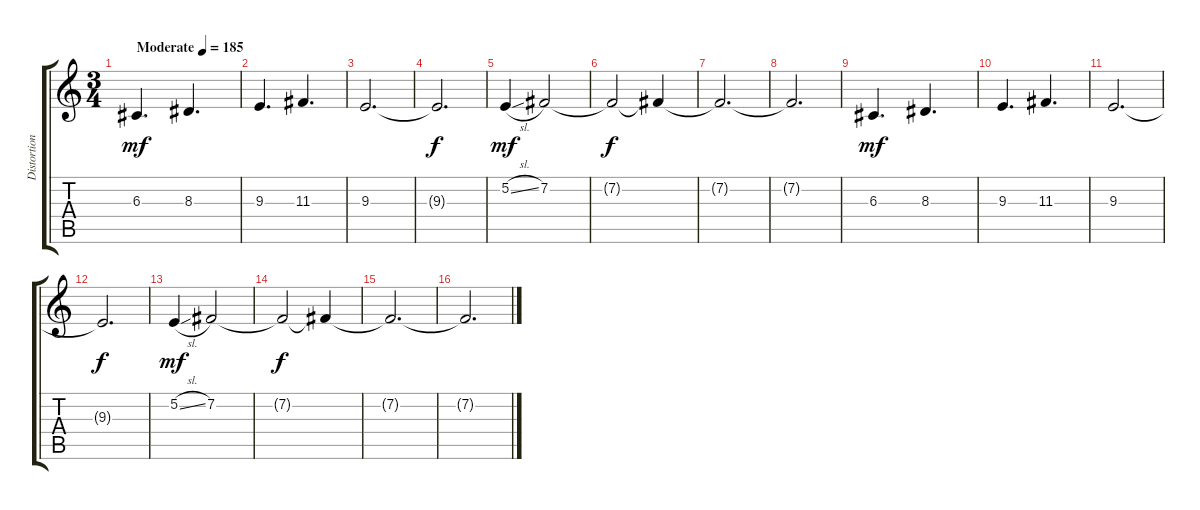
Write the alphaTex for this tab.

\track ("Distortion Guitar" "Distortion") {instrument lead2sawtooth}
\staff {score tabs}
\tuning (E4 B3 G3 D3 A2 E2) {hide}
\ts (3 4)
\tempo (185 "Moderate")
\clef g2
\ks c
6.3.4{d dy mf instrument lead2sawtooth} 8.3.4{d} |
9.3.4{d} 11.3.4{d} |
9.3.2{d} |
9.3{t}.2{d dy f} |
5.2{sl}.4{dy mf} 7.2.2 |
7.2{t}.2{dy f} 7.2{t}.4 |
7.2{t}.2{d} |
7.2{t}.2{d} |
6.3.4{d dy mf} 8.3.4{d} |
9.3.4{d} 11.3.4{d} |
9.3.2{d} |
9.3{t}.2{d dy f} |
5.2{sl}.4{dy mf} 7.2.2 |
7.2{t}.2{dy f} 7.2{t}.4 |
7.2{t}.2{d} |
7.2{t}.2{d}
